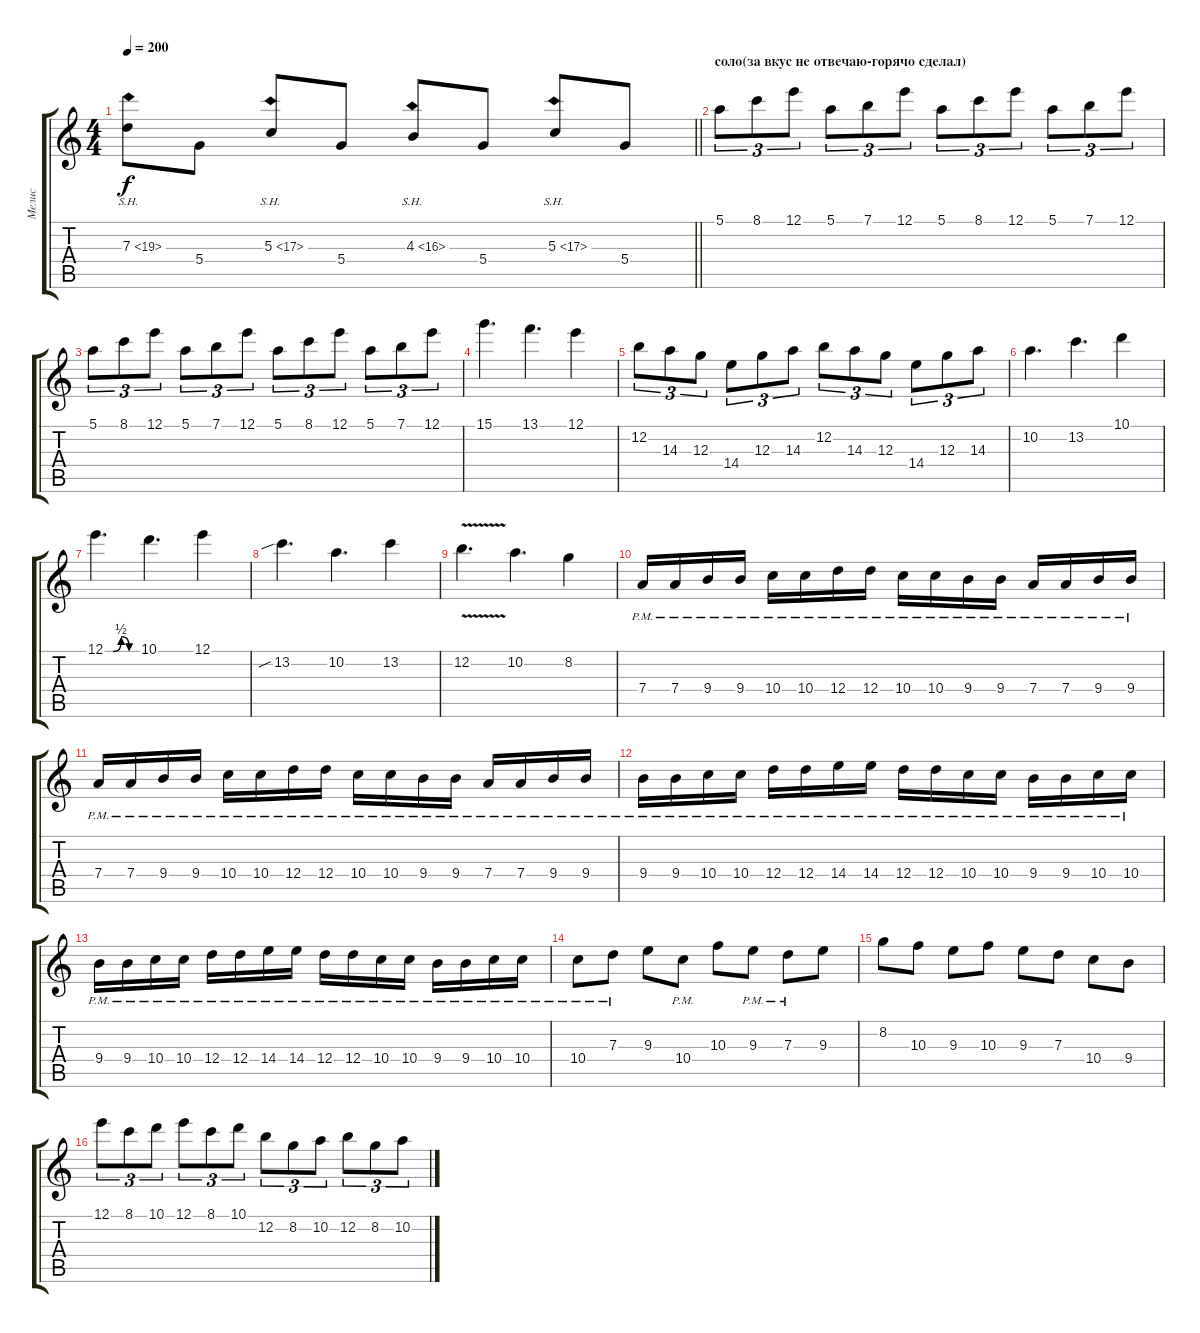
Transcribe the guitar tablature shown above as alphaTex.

\track ("Мелис" "Мелис") {instrument overdrivenguitar}
\staff {score tabs}
\tuning (E4 B3 G3 D3 A2 E2) {hide}
\ts (4 4)
\tempo 200
\clef g2
\barLineRight lightlight
\ks c
7.3{sh 12}.8{dy f} 5.4.8 5.3{sh 12}.8 5.4.8 4.3{sh 12}.8 5.4.8 5.3{sh 12}.8 5.4.8 |
\section ("" "соло(за вкус не отвечаю-горячо сделал)")
5.1.8{tu (3 2)} 8.1.8{tu (3 2)} 12.1.8{tu (3 2)} 5.1.8{tu (3 2)} 7.1.8{tu (3 2)} 12.1.8{tu (3 2)} 5.1.8{tu (3 2)} 8.1.8{tu (3 2)} 12.1.8{tu (3 2)} 5.1.8{tu (3 2)} 7.1.8{tu (3 2)} 12.1.8{tu (3 2)} |
5.1.8{tu (3 2)} 8.1.8{tu (3 2)} 12.1.8{tu (3 2)} 5.1.8{tu (3 2)} 7.1.8{tu (3 2)} 12.1.8{tu (3 2)} 5.1.8{tu (3 2)} 8.1.8{tu (3 2)} 12.1.8{tu (3 2)} 5.1.8{tu (3 2)} 7.1.8{tu (3 2)} 12.1.8{tu (3 2)} |
15.1.4{d} 13.1.4{d} 12.1.4 |
12.2.8{tu (3 2)} 14.3.8{tu (3 2)} 12.3.8{tu (3 2)} 14.4.8{tu (3 2)} 12.3.8{tu (3 2)} 14.3.8{tu (3 2)} 12.2.8{tu (3 2)} 14.3.8{tu (3 2)} 12.3.8{tu (3 2)} 14.4.8{tu (3 2)} 12.3.8{tu (3 2)} 14.3.8{tu (3 2)} |
10.2.4{d} 13.2.4{d} 10.1.4 |
12.1{be (custom 0 0 15 0 30 2 45 0 60 0)}.4{d} 10.1.4{d} 12.1.4 |
13.2{sib}.4{d} 10.2.4{d} 13.2.4 |
12.2{v}.4{d} 10.2.4{d} 8.2.4 |
7.4{pm}.16 7.4{pm}.16 9.4{pm}.16 9.4{pm}.16 10.4{pm}.16 10.4{pm}.16 12.4{pm}.16 12.4{pm}.16 10.4{pm}.16 10.4{pm}.16 9.4{pm}.16 9.4{pm}.16 7.4{pm}.16 7.4{pm}.16 9.4{pm}.16 9.4{pm}.16 |
7.4{pm}.16 7.4{pm}.16 9.4{pm}.16 9.4{pm}.16 10.4{pm}.16 10.4{pm}.16 12.4{pm}.16 12.4{pm}.16 10.4{pm}.16 10.4{pm}.16 9.4{pm}.16 9.4{pm}.16 7.4{pm}.16 7.4{pm}.16 9.4{pm}.16 9.4{pm}.16 |
9.4{pm}.16 9.4{pm}.16 10.4{pm}.16 10.4{pm}.16 12.4{pm}.16 12.4{pm}.16 14.4{pm}.16 14.4{pm}.16 12.4{pm}.16 12.4{pm}.16 10.4{pm}.16 10.4{pm}.16 9.4{pm}.16 9.4{pm}.16 10.4{pm}.16 10.4{pm}.16 |
9.4{pm}.16 9.4{pm}.16 10.4{pm}.16 10.4{pm}.16 12.4{pm}.16 12.4{pm}.16 14.4{pm}.16 14.4{pm}.16 12.4{pm}.16 12.4{pm}.16 10.4{pm}.16 10.4{pm}.16 9.4{pm}.16 9.4{pm}.16 10.4{pm}.16 10.4{pm}.16 |
10.4{pm}.8 7.3{pm}.8 9.3.8 10.4{pm}.8 10.3.8 9.3{pm}.8 7.3{pm}.8 9.3.8 |
8.2.8 10.3.8 9.3.8 10.3.8 9.3.8 7.3.8 10.4.8 9.4.8 |
12.1.8{tu (3 2) balance 0} 8.1.8{tu (3 2) balance 16} 10.1.8{tu (3 2)} 12.1.8{tu (3 2)} 8.1.8{tu (3 2)} 10.1.8{tu (3 2)} 12.2.8{tu (3 2)} 8.2.8{tu (3 2)} 10.2.8{tu (3 2)} 12.2.8{tu (3 2)} 8.2.8{tu (3 2)} 10.2.8{tu (3 2)}
